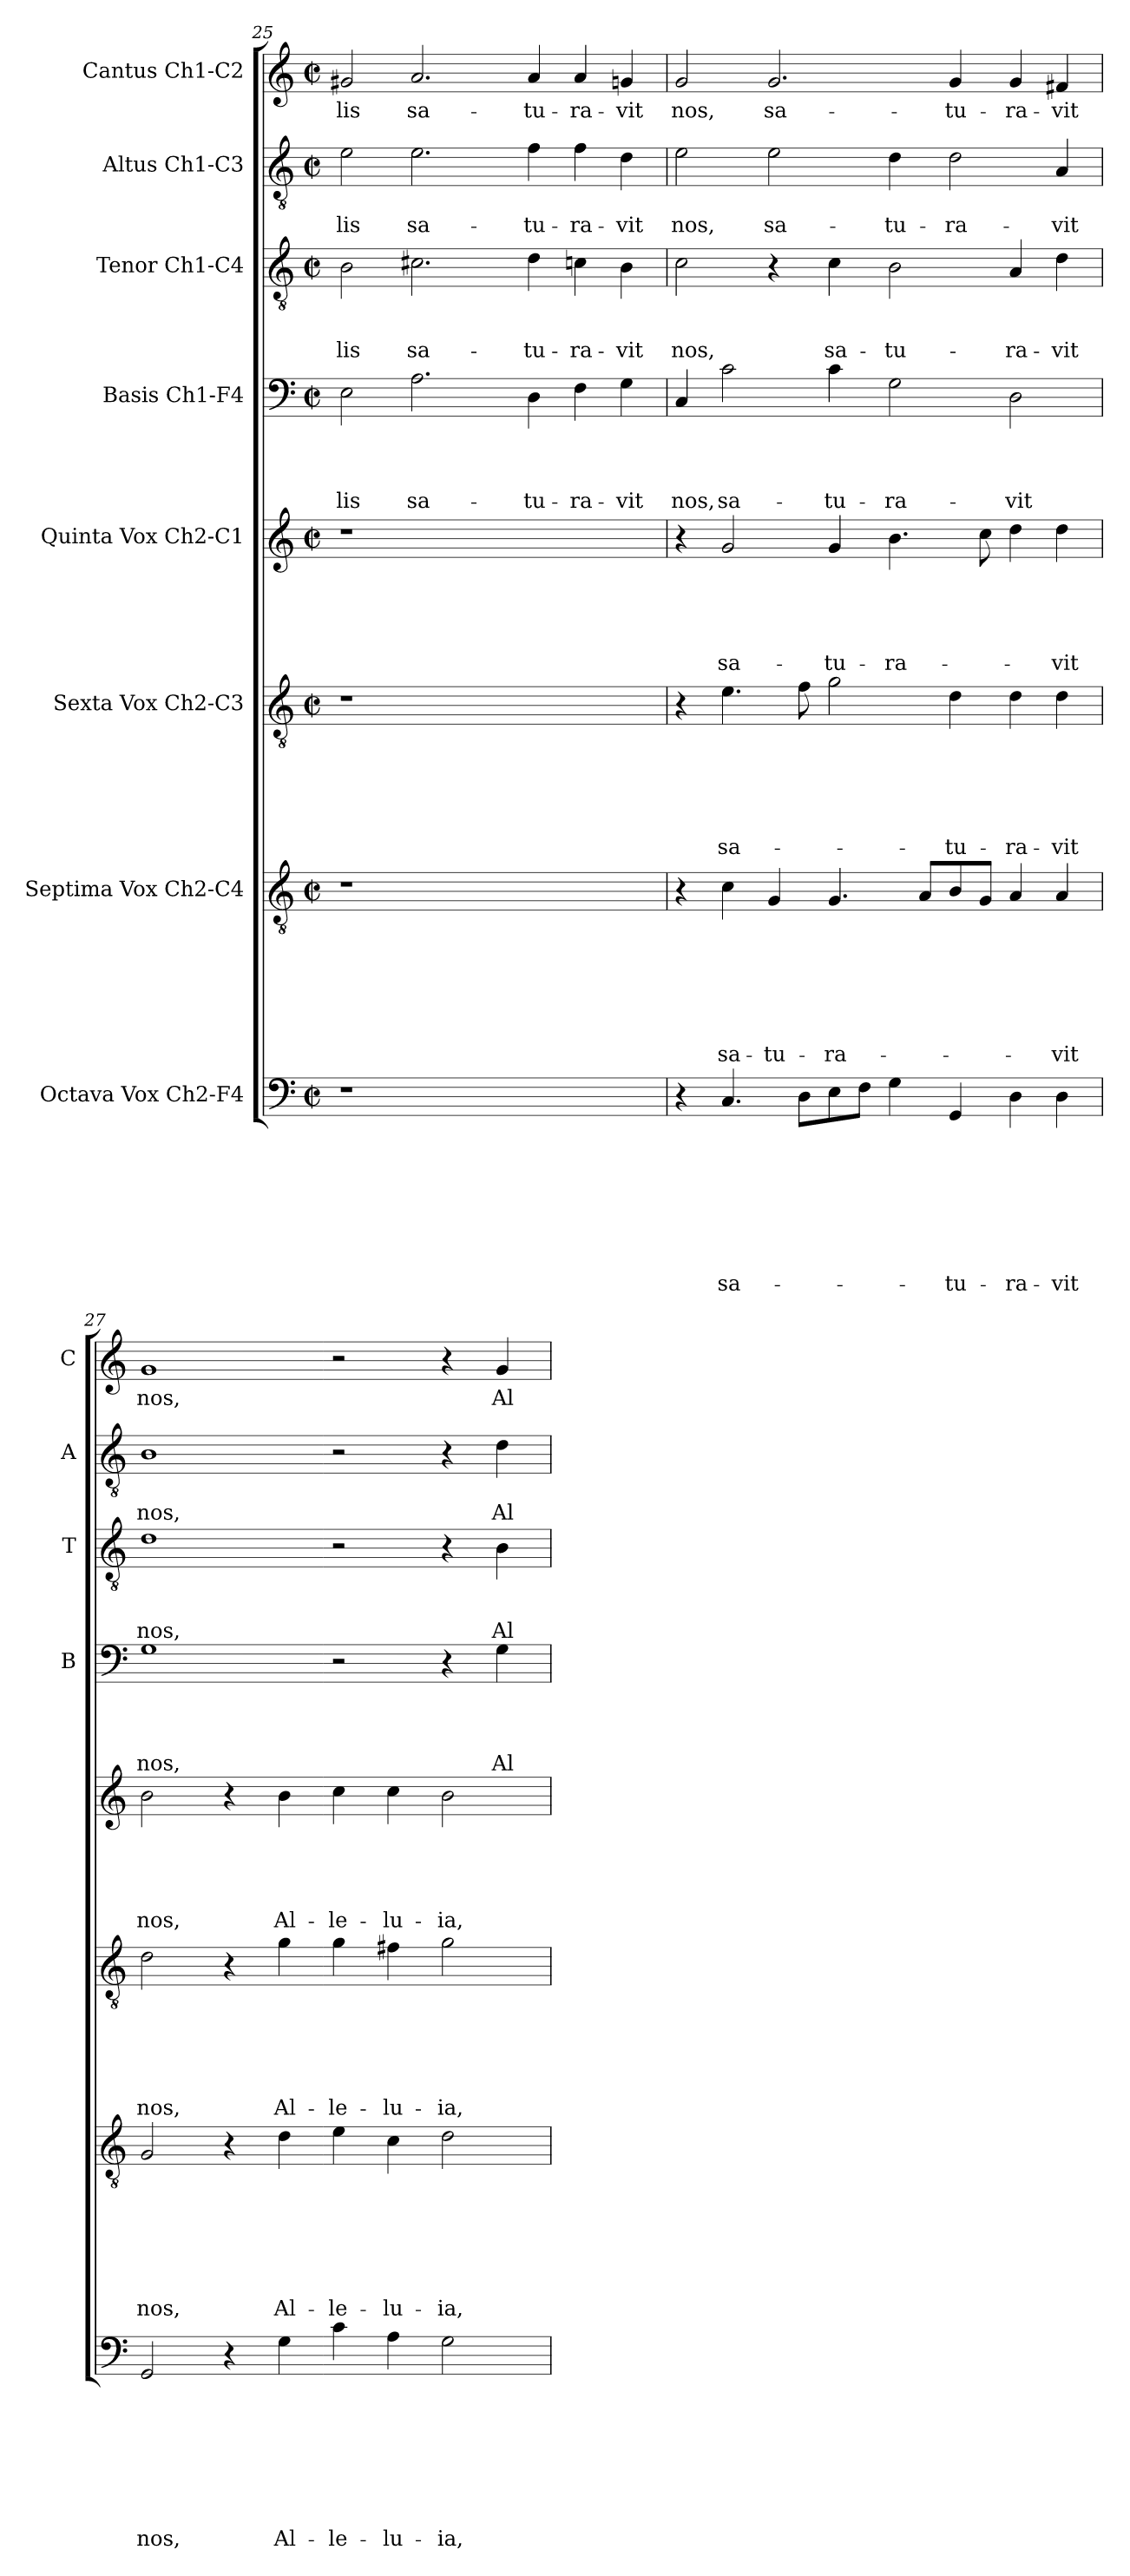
**kern	**text	**text	**text	**text	**text	**text	**text	**text	**kern	**text	**text	**text	**text	**text	**text	**text	**kern	**text	**text	**text	**text	**text	**text	**kern	**text	**text	**text	**text	**text	**kern	**text	**text	**text	**text	**kern	**text	**text	**text	**kern	**text	**text	**kern	**text
*part8	*part8	*part8	*part8	*part8	*part8	*part8	*part8	*part8	*part7	*part7	*part7	*part7	*part7	*part7	*part7	*part7	*part6	*part6	*part6	*part6	*part6	*part6	*part6	*part5	*part5	*part5	*part5	*part5	*part5	*part4	*part4	*part4	*part4	*part4	*part3	*part3	*part3	*part3	*part2	*part2	*part2	*part1	*part1
*staff8	*staff8	*staff8	*staff8	*staff8	*staff8	*staff8	*staff8	*staff8	*staff7	*staff7	*staff7	*staff7	*staff7	*staff7	*staff7	*staff7	*staff6	*staff6	*staff6	*staff6	*staff6	*staff6	*staff6	*staff5	*staff5	*staff5	*staff5	*staff5	*staff5	*staff4	*staff4	*staff4	*staff4	*staff4	*staff3	*staff3	*staff3	*staff3	*staff2	*staff2	*staff2	*staff1	*staff1
*I"Octava Vox Ch2-F4	*	*	*	*	*	*	*	*	*I"Septima Vox Ch2-C4	*	*	*	*	*	*	*	*I"Sexta Vox Ch2-C3	*	*	*	*	*	*	*I"Quinta Vox Ch2-C1	*	*	*	*	*	*I"Basis Ch1-F4	*	*	*	*	*I"Tenor Ch1-C4	*	*	*	*I"Altus Ch1-C3	*	*	*I"Cantus Ch1-C2	*
*	*	*	*	*	*	*	*	*	*	*	*	*	*	*	*	*	*	*	*	*	*	*	*	*	*	*	*	*	*	*I'B	*	*	*	*	*I'T	*	*	*	*I'A	*	*	*I'C	*
!!LO:LB:g=z
*clefF4	*	*	*	*	*	*	*	*	*clefGv2	*	*	*	*	*	*	*	*clefGv2	*	*	*	*	*	*	*clefG2	*	*	*	*	*	*clefF4	*	*	*	*	*clefGv2	*	*	*	*clefGv2	*	*	*clefG2	*
*k[]	*	*	*	*	*	*	*	*	*k[]	*	*	*	*	*	*	*	*k[]	*	*	*	*	*	*	*k[]	*	*	*	*	*	*k[]	*	*	*	*	*k[]	*	*	*	*k[]	*	*	*k[]	*
*C:	*	*	*	*	*	*	*	*	*C:	*	*	*	*	*	*	*	*C:	*	*	*	*	*	*	*C:	*	*	*	*	*	*C:	*	*	*	*	*C:	*	*	*	*C:	*	*	*C:	*
*M2/2	*	*	*	*	*	*	*	*	*M2/2	*	*	*	*	*	*	*	*M2/2	*	*	*	*	*	*	*M2/2	*	*	*	*	*	*M2/2	*	*	*	*	*M2/2	*	*	*	*M2/2	*	*	*M2/2	*
*met(c|)	*	*	*	*	*	*	*	*	*met(c|)	*	*	*	*	*	*	*	*met(c|)	*	*	*	*	*	*	*met(c|)	*	*	*	*	*	*met(c|)	*	*	*	*	*met(c|)	*	*	*	*met(c|)	*	*	*met(c|)	*
=25	=25	=25	=25	=25	=25	=25	=25	=25	=25	=25	=25	=25	=25	=25	=25	=25	=25	=25	=25	=25	=25	=25	=25	=25	=25	=25	=25	=25	=25	=25	=25	=25	=25	=25	=25	=25	=25	=25	=25	=25	=25	=25	=25
!	!	!	!	!	!	!	!	!	!	!	!	!	!	!	!	!	!	!	!	!	!	!	!	!	!	!	!	!	!	!	!	!	!	!LO:LY:b	!	!	!	!LO:LY:b	!	!	!LO:LY:b	!	!LO:LY:b
1r	.	.	.	.	.	.	.	.	1r	.	.	.	.	.	.	.	1r	.	.	.	.	.	.	1r	.	.	.	.	.	2E\	.	.	.	-lis	2B\	.	.	-lis	2e\	.	-lis	2g#X/	-lis
!	!	!	!	!	!	!	!	!	!	!	!	!	!	!	!	!	!	!	!	!	!	!	!	!	!	!	!	!	!	!	!	!	!	!LO:LY:b	!	!	!	!LO:LY:b	!	!	!LO:LY:b	!	!LO:LY:b
.	.	.	.	.	.	.	.	.	.	.	.	.	.	.	.	.	.	.	.	.	.	.	.	.	.	.	.	.	.	2.A\	.	.	.	sa-	2.c#X\	.	.	sa-	2.e\	.	sa-	2.a/	sa-
1ryy	.	.	.	.	.	.	.	.	1ryy	.	.	.	.	.	.	.	1ryy	.	.	.	.	.	.	1ryy	.	.	.	.	.	.	.	.	.	.	.	.	.	.	.	.	.	.	.
!	!	!	!	!	!	!	!	!	!	!	!	!	!	!	!	!	!	!	!	!	!	!	!	!	!	!	!	!	!	!	!	!	!	!LO:LY:b	!	!	!	!LO:LY:b	!	!	!LO:LY:b	!	!LO:LY:b
.	.	.	.	.	.	.	.	.	.	.	.	.	.	.	.	.	.	.	.	.	.	.	.	.	.	.	.	.	.	4D\	.	.	.	-tu-	4d\	.	.	-tu-	4f\	.	-tu-	4a/	-tu-
!	!	!	!	!	!	!	!	!	!	!	!	!	!	!	!	!	!	!	!	!	!	!	!	!	!	!	!	!	!	!	!	!	!	!LO:LY:b	!	!	!	!LO:LY:b	!	!	!LO:LY:b	!	!LO:LY:b
.	.	.	.	.	.	.	.	.	.	.	.	.	.	.	.	.	.	.	.	.	.	.	.	.	.	.	.	.	.	4F\	.	.	.	-ra-	4cn\	.	.	-ra-	4f\	.	-ra-	4a/	-ra-
!	!	!	!	!	!	!	!	!	!	!	!	!	!	!	!	!	!	!	!	!	!	!	!	!	!	!	!	!	!	!	!	!	!	!LO:LY:b	!	!	!	!LO:LY:b	!	!	!LO:LY:b	!	!LO:LY:b
.	.	.	.	.	.	.	.	.	.	.	.	.	.	.	.	.	.	.	.	.	.	.	.	.	.	.	.	.	.	4G\	.	.	.	-vit	4B\	.	.	-vit	4d\	.	-vit	4gn/	-vit
=26	=26	=26	=26	=26	=26	=26	=26	=26	=26	=26	=26	=26	=26	=26	=26	=26	=26	=26	=26	=26	=26	=26	=26	=26	=26	=26	=26	=26	=26	=26	=26	=26	=26	=26	=26	=26	=26	=26	=26	=26	=26	=26	=26
!	!	!	!	!	!	!	!	!	!	!	!	!	!	!	!	!	!	!	!	!	!	!	!	!	!	!	!	!	!	!	!	!	!	!LO:LY:b	!	!	!	!LO:LY:b	!	!	!LO:LY:b	!	!LO:LY:b
4r	.	.	.	.	.	.	.	.	4r	.	.	.	.	.	.	.	4r	.	.	.	.	.	.	4r	.	.	.	.	.	4C/	.	.	.	nos,	2c\	.	.	nos,	2e\	.	nos,	2g/	nos,
!	!	!	!	!	!	!	!	!LO:LY:b	!	!	!	!	!	!	!	!LO:LY:b	!	!	!	!	!	!	!LO:LY:b	!	!	!	!	!	!LO:LY:b	!	!	!	!	!LO:LY:b	!	!	!	!	!	!	!	!	!
4.C/	.	.	.	.	.	.	.	sa-	4c\	.	.	.	.	.	.	sa-	4.e\	.	.	.	.	.	sa-	2g/	.	.	.	.	sa-	2c\	.	.	.	sa-	.	.	.	.	.	.	.	.	.
!	!	!	!	!	!	!	!	!	!	!	!	!	!	!	!	!LO:LY:b	!	!	!	!	!	!	!	!	!	!	!	!	!	!	!	!	!	!	!	!	!	!	!	!	!LO:LY:b	!	!LO:LY:b
.	.	.	.	.	.	.	.	.	4G/	.	.	.	.	.	.	-tu-	.	.	.	.	.	.	.	.	.	.	.	.	.	.	.	.	.	.	4r	.	.	.	2e\	.	sa-	2.g/	sa-
8D\L	.	.	.	.	.	.	.	.	.	.	.	.	.	.	.	.	8f\	.	.	.	.	.	.	.	.	.	.	.	.	.	.	.	.	.	.	.	.	.	.	.	.	.	.
!	!	!	!	!	!	!	!	!	!	!	!	!	!	!	!	!LO:LY:b	!	!	!	!	!	!	!	!	!	!	!	!	!LO:LY:b	!	!	!	!	!LO:LY:b	!	!	!	!LO:LY:b	!	!	!	!	!
8E\	.	.	.	.	.	.	.	.	4.G/	.	.	.	.	.	.	-ra-	2g\	.	.	.	.	.	.	4g/	.	.	.	.	-tu-	4c\	.	.	.	-tu-	4c\	.	.	sa-	.	.	.	.	.
8F\J	.	.	.	.	.	.	.	.	.	.	.	.	.	.	.	.	.	.	.	.	.	.	.	.	.	.	.	.	.	.	.	.	.	.	.	.	.	.	.	.	.	.	.
!	!	!	!	!	!	!	!	!	!	!	!	!	!	!	!	!	!	!	!	!	!	!	!	!	!	!	!	!	!LO:LY:b	!	!	!	!	!LO:LY:b	!	!	!	!LO:LY:b	!	!	!LO:LY:b	!	!
4G\	.	.	.	.	.	.	.	.	.	.	.	.	.	.	.	.	.	.	.	.	.	.	.	4.b\	.	.	.	.	-ra-	2G\	.	.	.	-ra-	2B\	.	.	-tu-	4d\	.	-tu-	.	.
.	.	.	.	.	.	.	.	.	8A/L	.	.	.	.	.	.	.	.	.	.	.	.	.	.	.	.	.	.	.	.	.	.	.	.	.	.	.	.	.	.	.	.	.	.
!	!	!	!	!	!	!	!	!LO:LY:b	!	!	!	!	!	!	!	!	!	!	!	!	!	!	!LO:LY:b	!	!	!	!	!	!	!	!	!	!	!	!	!	!	!	!	!	!LO:LY:b	!	!LO:LY:b
4GG/	.	.	.	.	.	.	.	-tu-	8B/	.	.	.	.	.	.	.	4d\	.	.	.	.	.	-tu-	.	.	.	.	.	.	.	.	.	.	.	.	.	.	.	2d\	.	-ra-	4g/	-tu-
.	.	.	.	.	.	.	.	.	8G/J	.	.	.	.	.	.	.	.	.	.	.	.	.	.	8cc\	.	.	.	.	.	.	.	.	.	.	.	.	.	.	.	.	.	.	.
!	!	!	!	!	!	!	!	!LO:LY:b	!	!	!	!	!	!	!	!	!	!	!	!	!	!	!LO:LY:b	!	!	!	!	!	!	!	!	!	!	!LO:LY:b	!	!	!	!LO:LY:b	!	!	!	!	!LO:LY:b
4D\	.	.	.	.	.	.	.	-ra-	4A/	.	.	.	.	.	.	.	4d\	.	.	.	.	.	-ra-	4dd\	.	.	.	.	.	2D\	.	.	.	-vit	4A/	.	.	-ra-	.	.	.	4g/	-ra-
!	!	!	!	!	!	!	!	!LO:LY:b	!	!	!	!	!	!	!	!LO:LY:b	!	!	!	!	!	!	!LO:LY:b	!	!	!	!	!	!LO:LY:b	!	!	!	!	!	!	!	!	!LO:LY:b	!	!	!LO:LY:b	!	!LO:LY:b
4D\	.	.	.	.	.	.	.	-vit	4A/	.	.	.	.	.	.	-vit	4d\	.	.	.	.	.	-vit	4dd\	.	.	.	.	-vit	.	.	.	.	.	4d\	.	.	-vit	4A/	.	-vit	4f#X/	-vit
=27	=27	=27	=27	=27	=27	=27	=27	=27	=27	=27	=27	=27	=27	=27	=27	=27	=27	=27	=27	=27	=27	=27	=27	=27	=27	=27	=27	=27	=27	=27	=27	=27	=27	=27	=27	=27	=27	=27	=27	=27	=27	=27	=27
!	!	!	!	!	!	!	!	!LO:LY:b	!	!	!	!	!	!	!	!LO:LY:b	!	!	!	!	!	!	!LO:LY:b	!	!	!	!	!	!LO:LY:b	!	!	!	!	!LO:LY:b	!	!	!	!LO:LY:b	!	!	!LO:LY:b	!	!LO:LY:b
2GG/	.	.	.	.	.	.	.	nos,	2G/	.	.	.	.	.	.	nos,	2d\	.	.	.	.	.	nos,	2b\	.	.	.	.	nos,	1G	.	.	.	nos,	1d	.	.	nos,	1B	.	nos,	1g	nos,
4r	.	.	.	.	.	.	.	.	4r	.	.	.	.	.	.	.	4r	.	.	.	.	.	.	4r	.	.	.	.	.	.	.	.	.	.	.	.	.	.	.	.	.	.	.
!	!	!	!	!	!	!	!	!LO:LY:b	!	!	!	!	!	!	!	!LO:LY:b	!	!	!	!	!	!	!LO:LY:b	!	!	!	!	!	!LO:LY:b	!	!	!	!	!	!	!	!	!	!	!	!	!	!
4G\	.	.	.	.	.	.	.	Al-	4d\	.	.	.	.	.	.	Al-	4g\	.	.	.	.	.	Al-	4b\	.	.	.	.	Al-	.	.	.	.	.	.	.	.	.	.	.	.	.	.
!	!	!	!	!	!	!	!	!LO:LY:b	!	!	!	!	!	!	!	!LO:LY:b	!	!	!	!	!	!	!LO:LY:b	!	!	!	!	!	!LO:LY:b	!	!	!	!	!	!	!	!	!	!	!	!	!	!
4c\	.	.	.	.	.	.	.	-le-	4e\	.	.	.	.	.	.	-le-	4g\	.	.	.	.	.	-le-	4cc\	.	.	.	.	-le-	2r	.	.	.	.	2r	.	.	.	2r	.	.	2r	.
!	!	!	!	!	!	!	!	!LO:LY:b	!	!	!	!	!	!	!	!LO:LY:b	!	!	!	!	!	!	!LO:LY:b	!	!	!	!	!	!LO:LY:b	!	!	!	!	!	!	!	!	!	!	!	!	!	!
4A\	.	.	.	.	.	.	.	-lu-	4c\	.	.	.	.	.	.	-lu-	4f#X\	.	.	.	.	.	-lu-	4cc\	.	.	.	.	-lu-	.	.	.	.	.	.	.	.	.	.	.	.	.	.
!	!	!	!	!	!	!	!	!LO:LY:b	!	!	!	!	!	!	!	!LO:LY:b	!	!	!	!	!	!	!LO:LY:b	!	!	!	!	!	!LO:LY:b	!	!	!	!	!	!	!	!	!	!	!	!	!	!
2G\	.	.	.	.	.	.	.	-ia,	2d\	.	.	.	.	.	.	-ia,	2g\	.	.	.	.	.	-ia,	2b\	.	.	.	.	-ia,	4r	.	.	.	.	4r	.	.	.	4r	.	.	4r	.
!	!	!	!	!	!	!	!	!	!	!	!	!	!	!	!	!	!	!	!	!	!	!	!	!	!	!	!	!	!	!	!	!	!	!LO:LY:b	!	!	!	!LO:LY:b	!	!	!LO:LY:b	!	!LO:LY:b
.	.	.	.	.	.	.	.	.	.	.	.	.	.	.	.	.	.	.	.	.	.	.	.	.	.	.	.	.	.	4G\	.	.	.	Al-	4B\	.	.	Al-	4d\	.	Al-	4g/	Al-
=	=	=	=	=	=	=	=	=	=	=	=	=	=	=	=	=	=	=	=	=	=	=	=	=	=	=	=	=	=	=	=	=	=	=	=	=	=	=	=	=	=	=	=
*-	*-	*-	*-	*-	*-	*-	*-	*-	*-	*-	*-	*-	*-	*-	*-	*-	*-	*-	*-	*-	*-	*-	*-	*-	*-	*-	*-	*-	*-	*-	*-	*-	*-	*-	*-	*-	*-	*-	*-	*-	*-	*-	*-
